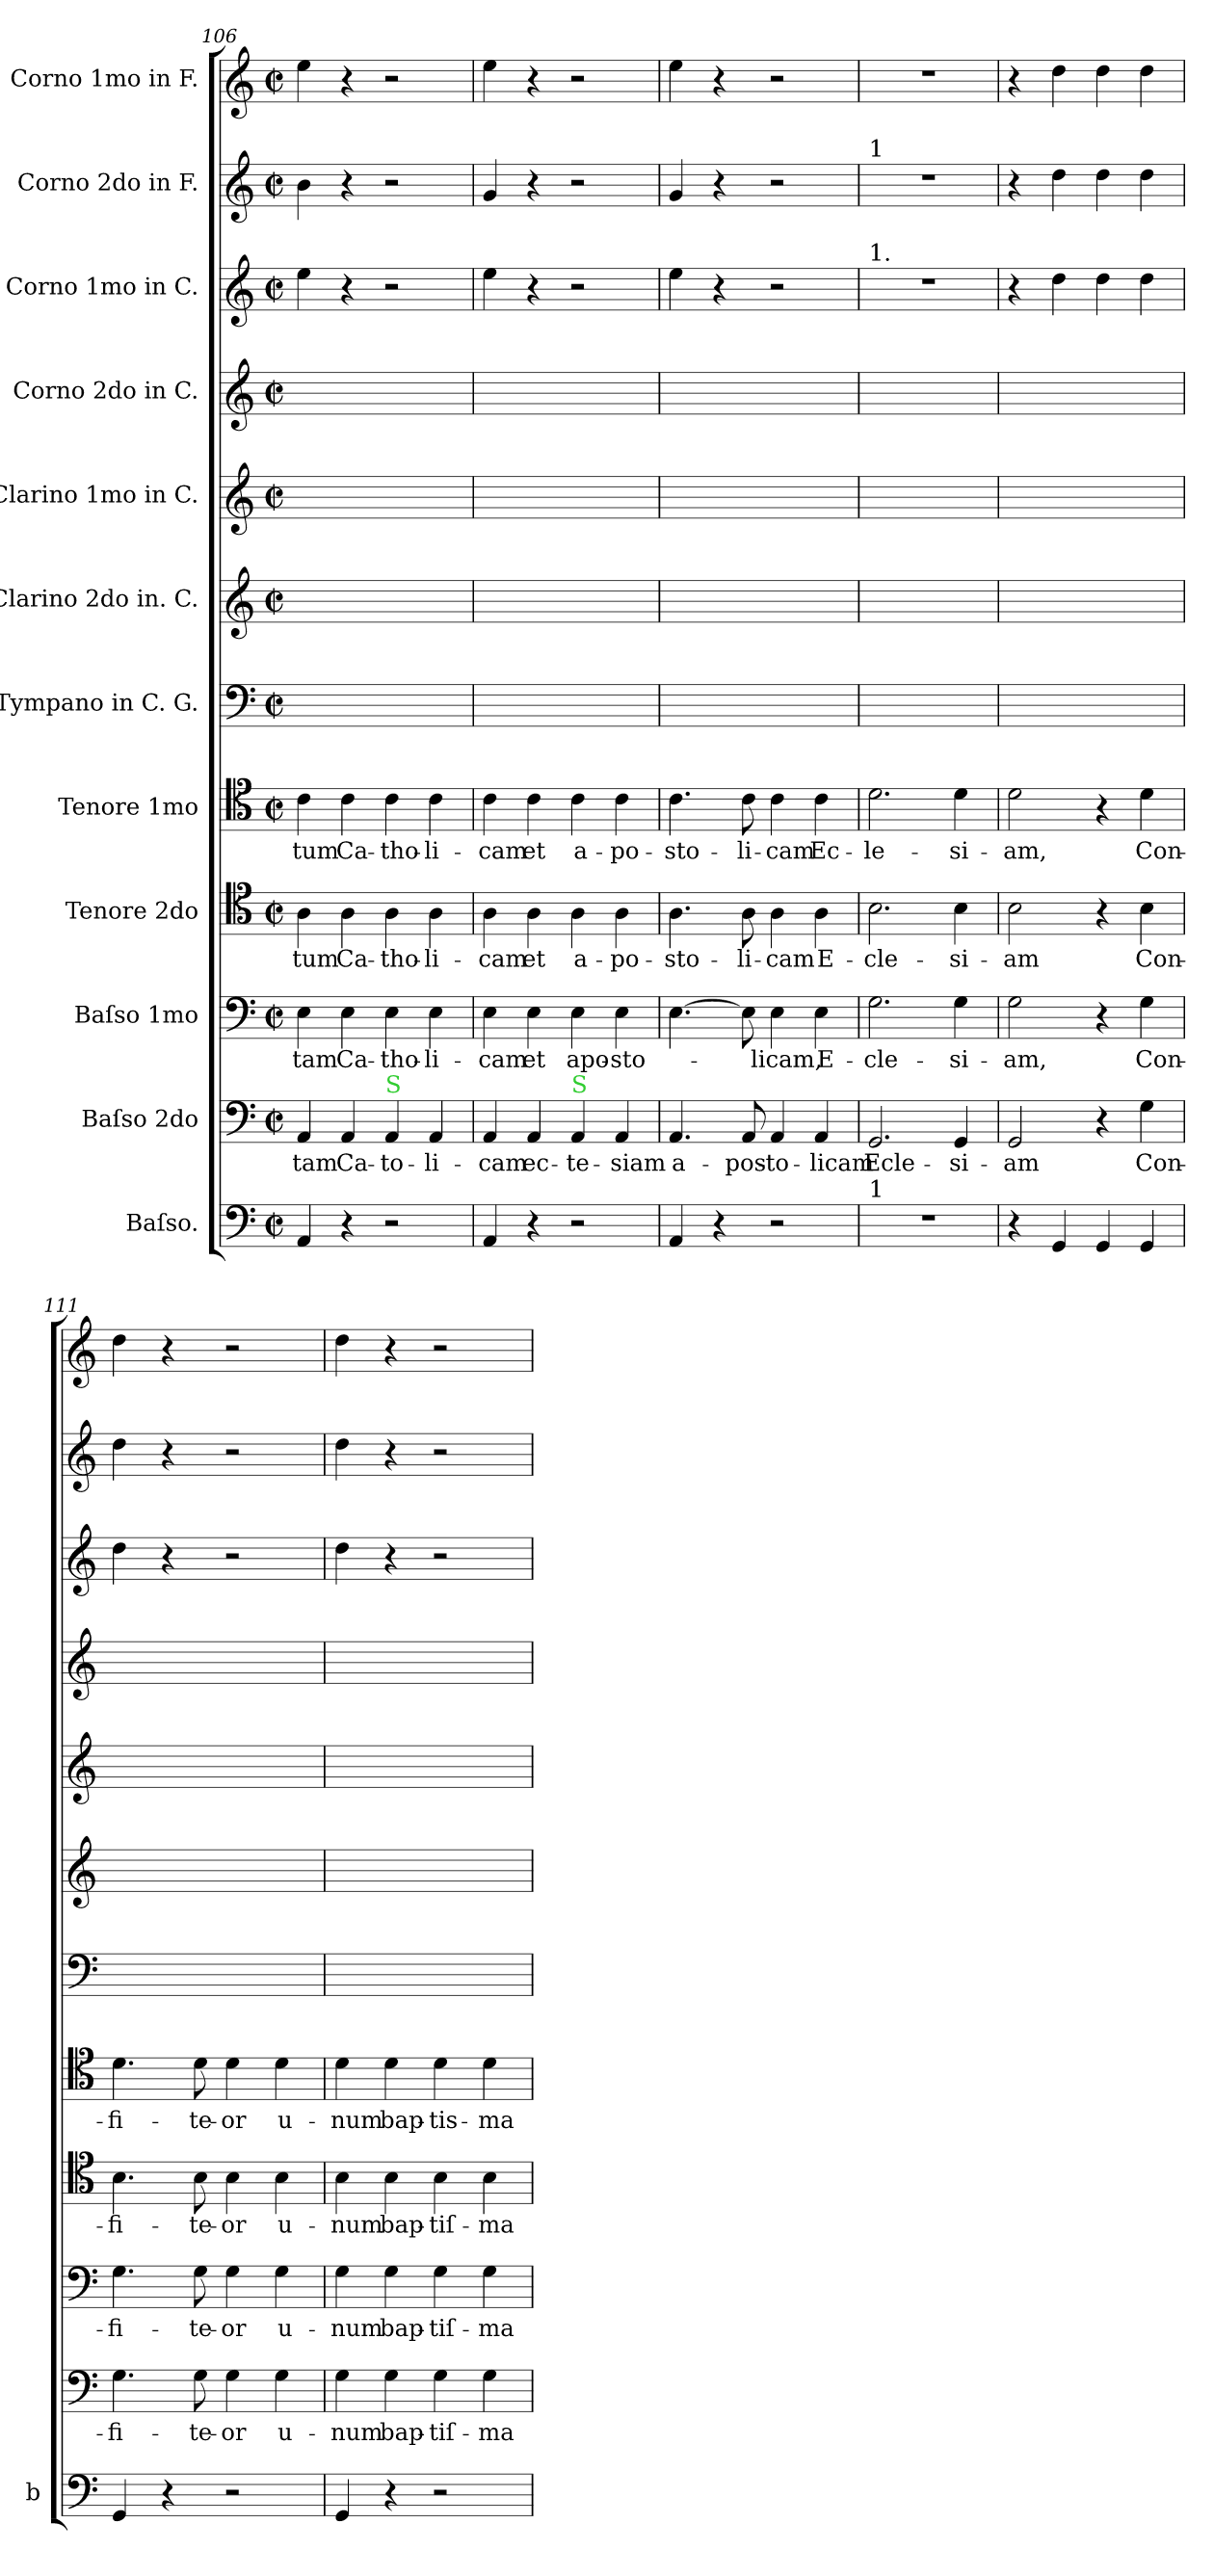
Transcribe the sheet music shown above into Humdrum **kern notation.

**kern	**kern	**text	**kern	**text	**kern	**text	**kern	**text	**kern	**kern	**kern	**kern	**kern	**kern	**kern
*part12	*part11	*part11	*part10	*part10	*part9	*part9	*part8	*part8	*part7	*part6	*part5	*part4	*part3	*part2	*part1
*staff12	*staff11	*staff11	*staff10	*staff10	*staff9	*staff9	*staff8	*staff8	*staff7	*staff6	*staff5	*staff4	*staff3	*staff2	*staff1
*I"Baſso.	*I"Baſso 2do	*	*I"Baſso 1mo	*	*I"Tenore 2do	*	*I"Tenore 1mo	*	*I"Tympano in C. G.	*I"Clarino 2do in. C.	*I"Clarino 1mo in C.	*I"Corno 2do in C.	*I"Corno 1mo in C.	*I"Corno 2do in F.	*I"Corno 1mo in F.
*I'b	*	*	*	*	*	*	*	*	*	*	*	*	*	*	*
*clefF4	*clefF4	*	*clefF4	*	*clefC4	*	*clefC4	*	*clefF4	*clefG2	*clefG2	*clefG2	*clefG2	*clefG2	*clefG2
*	*	*	*	*	*	*	*	*	*	*	*	*	*	*ITrd4c7	*ITrd4c7
*k[]	*k[]	*	*k[]	*	*k[]	*	*k[]	*	*k[]	*k[]	*k[]	*k[]	*k[]	*k[b-]	*k[b-]
*M2/2	*M2/2	*	*M2/2	*	*M2/2	*	*M2/2	*	*M2/2	*M2/2	*M2/2	*M2/2	*M2/2	*M2/2	*M2/2
*met(c|)	*met(c|)	*	*met(c|)	*	*met(c|)	*	*met(c|)	*	*met(c|)	*met(c|)	*met(c|)	*met(c|)	*met(c|)	*met(c|)	*met(c|)
=106	=106	=106	=106	=106	=106	=106	=106	=106	=106	=106	=106	=106	=106	=106	=106
4AA/	4AA/	-tam	4E\	-tam	4A\	-tum	4c\	-tum	1ryy	1ryy	1ryy	1ryy	4ee\	4e\	4a\
4r	4AA/	Ca-	4E\	Ca-	4A\	Ca-	4c\	Ca-	.	.	.	.	4r	4r	4r
!	!LO:TX:a:color=limegreen:t=S	!	!	!	!	!	!	!	!	!	!	!	!	!	!
2r	4AA/	-to-	4E\	-tho-	4A\	-tho-	4c\	-tho-	.	.	.	.	2r	2r	2r
.	4AA/	-li-	4E\	-li-	4A\	-li-	4c\	-li-	.	.	.	.	.	.	.
=107	=107	=107	=107	=107	=107	=107	=107	=107	=107	=107	=107	=107	=107	=107	=107
4AA/	4AA/	cam	4E\	-cam	4A\	-cam	4c\	-cam	1ryy	1ryy	1ryy	1ryy	4ee\	4c/	4a\
4r	4AA/	ec-	4E\	et	4A\	et	4c\	et	.	.	.	.	4r	4r	4r
!	!LO:TX:a:color=limegreen:t=S	!	!	!	!	!	!	!	!	!	!	!	!	!	!
2r	4AA/	-te-	4E\	apo-	4A\	a-	4c\	a-	.	.	.	.	2r	2r	2r
.	4AA/	-siam	4E\	-sto-	4A\	-po-	4c\	-po-	.	.	.	.	.	.	.
=108	=108	=108	=108	=108	=108	=108	=108	=108	=108	=108	=108	=108	=108	=108	=108
4AA/	4.AA/	a-	[4.E\	.	4.A\	-sto-	4.c\	-sto-	1ryy	1ryy	1ryy	1ryy	4ee\	4c/	4a\
4r	.	.	.	.	.	.	.	.	.	.	.	.	4r	4r	4r
.	8AA/	-pos-	8E\]	.	8A\	-li-	8c\	-li-	.	.	.	.	.	.	.
2r	4AA/	-to-	4E\	-licam,	4A\	-cam	4c\	-cam	.	.	.	.	2r	2r	2r
.	4AA/	-licam	4E\	E-	4A\	E-	4c\	Ec-	.	.	.	.	.	.	.
=109	=109	=109	=109	=109	=109	=109	=109	=109	=109	=109	=109	=109	=109	=109	=109
!	!	!	!	!	!	!	!	!	!	!	!	!	!	!LO:TX:a:t=1	!
!	!	!	!	!	!	!	!	!	!	!	!	!	!LO:TX:a:t=1.	!	!
!LO:TX:a:t=1	!	!	!	!	!	!	!	!	!	!	!	!	!	!	!
1r	2.GG/	Ecle-	2.G\	-cle-	2.B\	-cle-	2.d\	-le-	1ryy	1ryy	1ryy	1ryy	1r	1r	1r
.	4GG/	-si-	4G\	-si-	4B\	-si-	4d\	-si-	.	.	.	.	.	.	.
=110	=110	=110	=110	=110	=110	=110	=110	=110	=110	=110	=110	=110	=110	=110	=110
4r	2GG/	-am	2G\	-am,	2B\	-am	2d\	-am,	1ryy	1ryy	1ryy	1ryy	4r	4r	4r
4GG/	.	.	.	.	.	.	.	.	.	.	.	.	4dd\	4g\	4g\
4GG/	4r	.	4r	.	4r	.	4r	.	.	.	.	.	4dd\	4g\	4g\
4GG/	4G\	Con-	4G\	Con-	4B\	Con-	4d\	Con-	.	.	.	.	4dd\	4g\	4g\
=111	=111	=111	=111	=111	=111	=111	=111	=111	=111	=111	=111	=111	=111	=111	=111
4GG/	4.G\	-fi-	4.G\	-fi-	4.B\	-fi-	4.d\	-fi-	1ryy	1ryy	1ryy	1ryy	4dd\	4g\	4g\
4r	.	.	.	.	.	.	.	.	.	.	.	.	4r	4r	4r
.	8G\	-te-	8G\	-te-	8B\	-te-	8d\	-te-	.	.	.	.	.	.	.
2r	4G\	-or	4G\	-or	4B\	-or	4d\	-or	.	.	.	.	2r	2r	2r
.	4G\	u-	4G\	u-	4B\	u-	4d\	u-	.	.	.	.	.	.	.
=112	=112	=112	=112	=112	=112	=112	=112	=112	=112	=112	=112	=112	=112	=112	=112
4GG/	4G\	-num	4G\	-num	4B\	-num	4d\	-num	1ryy	1ryy	1ryy	1ryy	4dd\	4g\	4g\
4r	4G\	bap-	4G\	bap-	4B\	bap-	4d\	bap-	.	.	.	.	4r	4r	4r
2r	4G\	-tiſ-	4G\	-tiſ-	4B\	-tiſ-	4d\	-tis-	.	.	.	.	2r	2r	2r
.	4G\	-ma	4G\	-ma	4B\	-ma	4d\	-ma	.	.	.	.	.	.	.
=	=	=	=	=	=	=	=	=	=	=	=	=	=	=	=
*-	*-	*-	*-	*-	*-	*-	*-	*-	*-	*-	*-	*-	*-	*-	*-
